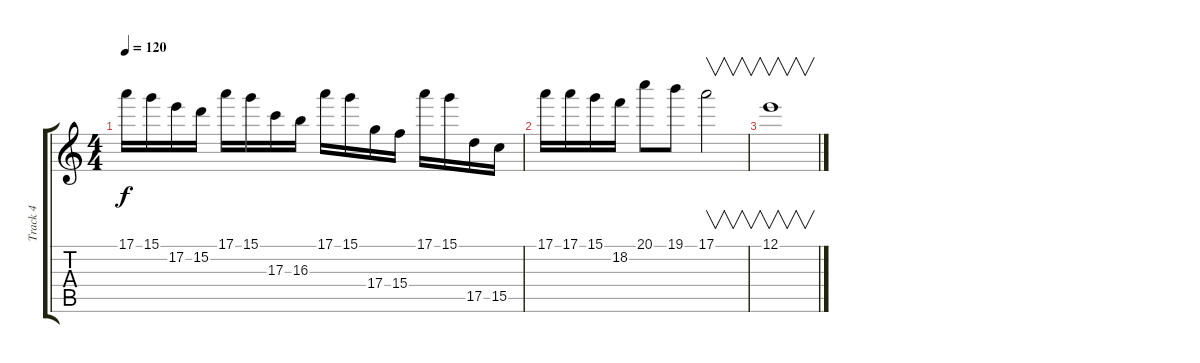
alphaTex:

\track ("Track 4" "Track 4") {instrument electricguitarjazz}
\staff {score tabs}
\tuning (E4 B3 G3 D3 A2 E2) {hide}
\ts (4 4)
\tempo 120
\clef g2
\ks c
17.1.16{dy f} 15.1.16 17.2.16 15.2.16 17.1.16 15.1.16 17.3.16 16.3.16 17.1.16 15.1.16 17.4.16 15.4.16 17.1.16 15.1.16 17.5.16 15.5.16 |
17.1.16 17.1.16 15.1.16 18.2.16 20.1.8 19.1.8 17.1.2{v} |
12.1.1{v}
